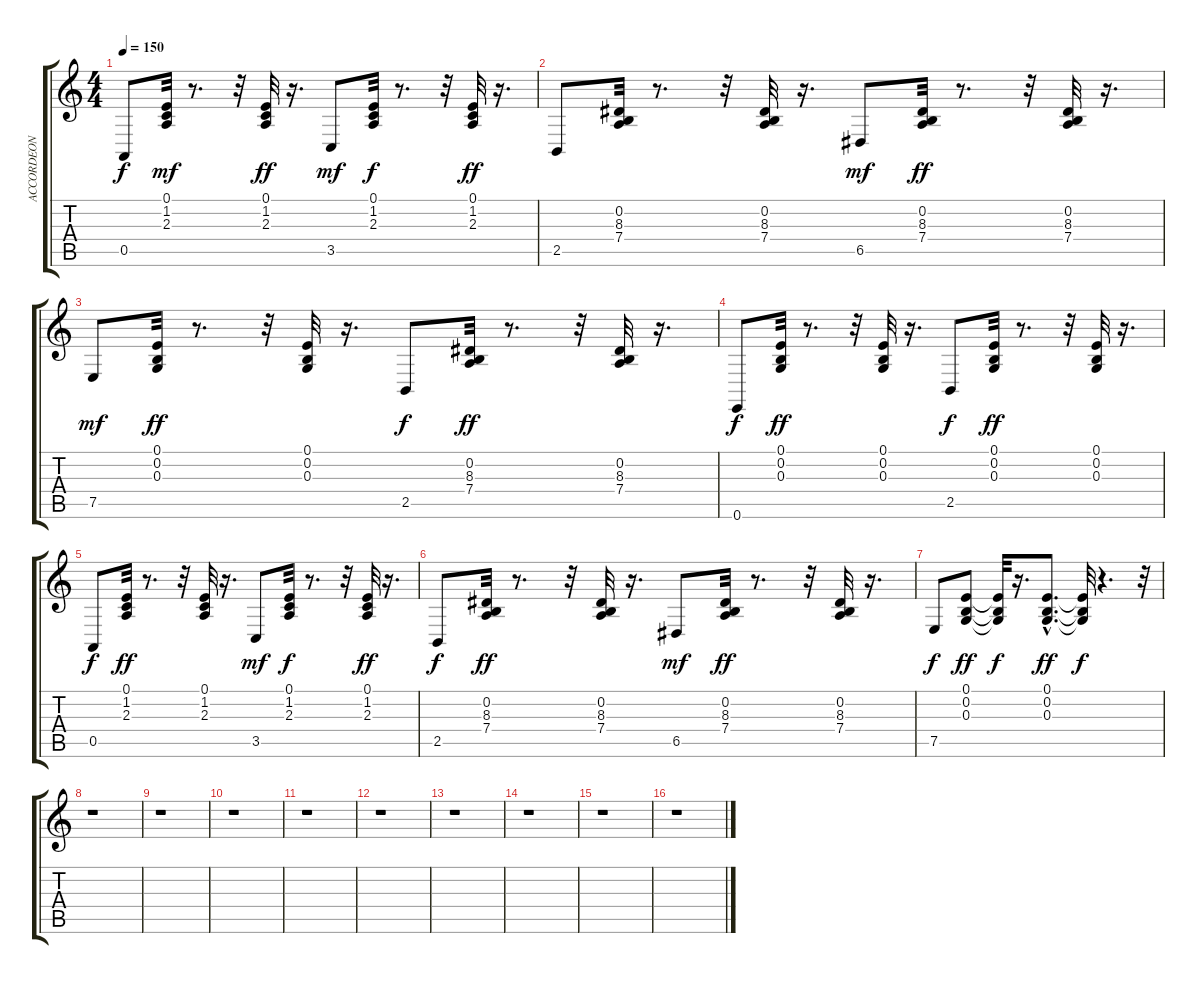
\track ("ACCORDEON" "ACCORDEON") {instrument tangoaccordion}
\staff {score tabs}
\tuning (E4 B3 G3 D3 A2 E2) {hide}
\ts (4 4)
\tempo 150
\clef g2
\ks c
0.5.8{dy f} (0.1 1.2 2.3).32{dy mf} r.8{d} r.32 (0.1 1.2 2.3).32{dy ff} r.16{d} 3.5.8{dy mf} (0.1 1.2 2.3).32{dy f} r.8{d} r.32 (0.1 1.2 2.3).32{dy ff} r.16{d} |
2.5.8 (0.2 8.3 7.4).32 r.8{d} r.32 (0.2 8.3 7.4).32 r.16{d} 6.5.8{dy mf} (0.2 8.3 7.4).32{dy ff} r.8{d} r.32 (0.2 8.3 7.4).32 r.16{d} |
7.5.8{dy mf} (0.1 0.2 0.3).32{dy ff} r.8{d} r.32 (0.1 0.2 0.3).32 r.16{d} 2.5.8{dy f} (0.2 8.3 7.4).32{dy ff} r.8{d} r.32 (0.2 8.3 7.4).32 r.16{d} |
0.6.8{dy f} (0.1 0.2 0.3).32{dy ff} r.8{d} r.32 (0.1 0.2 0.3).32 r.16{d} 2.5.8{dy f} (0.1 0.2 0.3).32{dy ff} r.8{d} r.32 (0.1 0.2 0.3).32 r.16{d} |
0.5.8{dy f} (0.1 1.2 2.3).32{dy ff} r.8{d} r.32 (0.1 1.2 2.3).32 r.16{d} 3.5.8{dy mf} (0.1 1.2 2.3).32{dy f} r.8{d} r.32 (0.1 1.2 2.3).32{dy ff} r.16{d} |
2.5.8{dy f} (0.2 8.3 7.4).32{dy ff} r.8{d} r.32 (0.2 8.3 7.4).32 r.16{d} 6.5.8{dy mf} (0.2 8.3 7.4).32{dy ff} r.8{d} r.32 (0.2 8.3 7.4).32 r.16{d} |
7.5.8{dy f} (0.1 0.2 0.3).8{dy ff} (0.1{t} 0.2{t} 0.3{t}).32{dy f} r.16{d} (0.1{hac} 0.2{hac} 0.3{hac}).8{d dy ff} (0.1{t} 0.2{t} 0.3{t}).32{dy f} r.4{d} r.32 |
r.1 |
r.1 |
r.1 |
r.1 |
r.1 |
r.1 |
r.1 |
r.1 |
r.1
